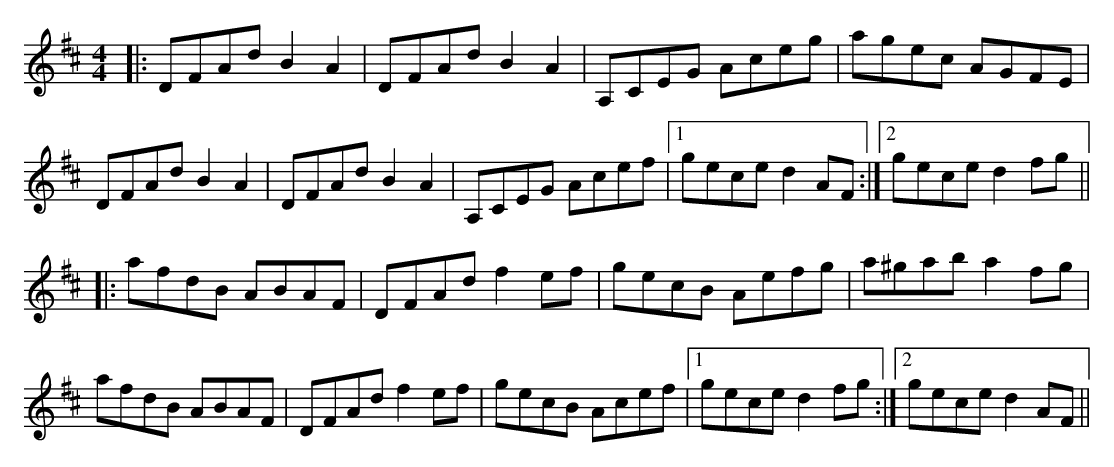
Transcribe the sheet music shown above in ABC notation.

X:1
M:4/4
K:D
|:DFAd B2A2|DFAd B2A2|A,CEG Aceg|agec AGFE|
DFAd B2A2|DFAd B2A2|A,CEG Acef|1 gece d2AF:|2 gece d2fg||
|:afdB ABAF|DFAd f2ef|gecB Aefg|a^gab a2fg|
afdB ABAF|DFAd f2ef|gecB Acef|1 gece d2fg:|2 gece d2AF||
